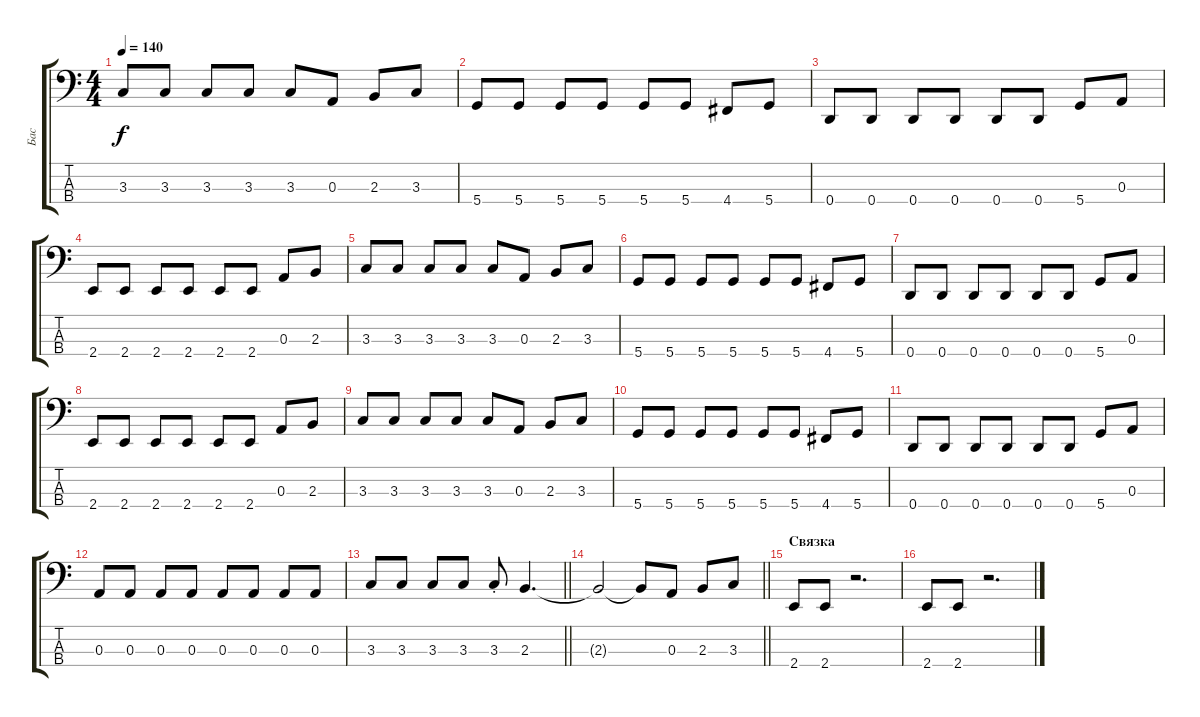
\track ("Бас" "Бас") {instrument electricbassfinger}
\staff {score tabs}
\tuning (G2 D2 A1 D1) {hide}
\ts (4 4)
\tempo 140
\clef f4
\ks c
3.3.8{dy f} 3.3.8 3.3.8 3.3.8 3.3.8 0.3.8 2.3.8 3.3.8 |
5.4.8 5.4.8 5.4.8 5.4.8 5.4.8 5.4.8 4.4.8 5.4.8 |
0.4.8 0.4.8 0.4.8 0.4.8 0.4.8 0.4.8 5.4.8 0.3.8 |
2.4.8 2.4.8 2.4.8 2.4.8 2.4.8 2.4.8 0.3.8 2.3.8 |
3.3.8 3.3.8 3.3.8 3.3.8 3.3.8 0.3.8 2.3.8 3.3.8 |
5.4.8 5.4.8 5.4.8 5.4.8 5.4.8 5.4.8 4.4.8 5.4.8 |
0.4.8 0.4.8 0.4.8 0.4.8 0.4.8 0.4.8 5.4.8 0.3.8 |
2.4.8 2.4.8 2.4.8 2.4.8 2.4.8 2.4.8 0.3.8 2.3.8 |
3.3.8 3.3.8 3.3.8 3.3.8 3.3.8 0.3.8 2.3.8 3.3.8 |
5.4.8 5.4.8 5.4.8 5.4.8 5.4.8 5.4.8 4.4.8 5.4.8 |
0.4.8 0.4.8 0.4.8 0.4.8 0.4.8 0.4.8 5.4.8 0.3.8 |
0.3.8 0.3.8 0.3.8 0.3.8 0.3.8 0.3.8 0.3.8 0.3.8 |
\barLineRight lightlight
3.3.8 3.3.8 3.3.8 3.3.8 3.3{st}.8 2.3.4{d} |
\barLineRight lightlight
2.3{t}.2 2.3{t}.8 0.3.8 2.3.8 3.3.8 |
\section ("" "Связка")
2.4.8 2.4.8 r.2{d} |
2.4.8 2.4.8 r.2{d}
